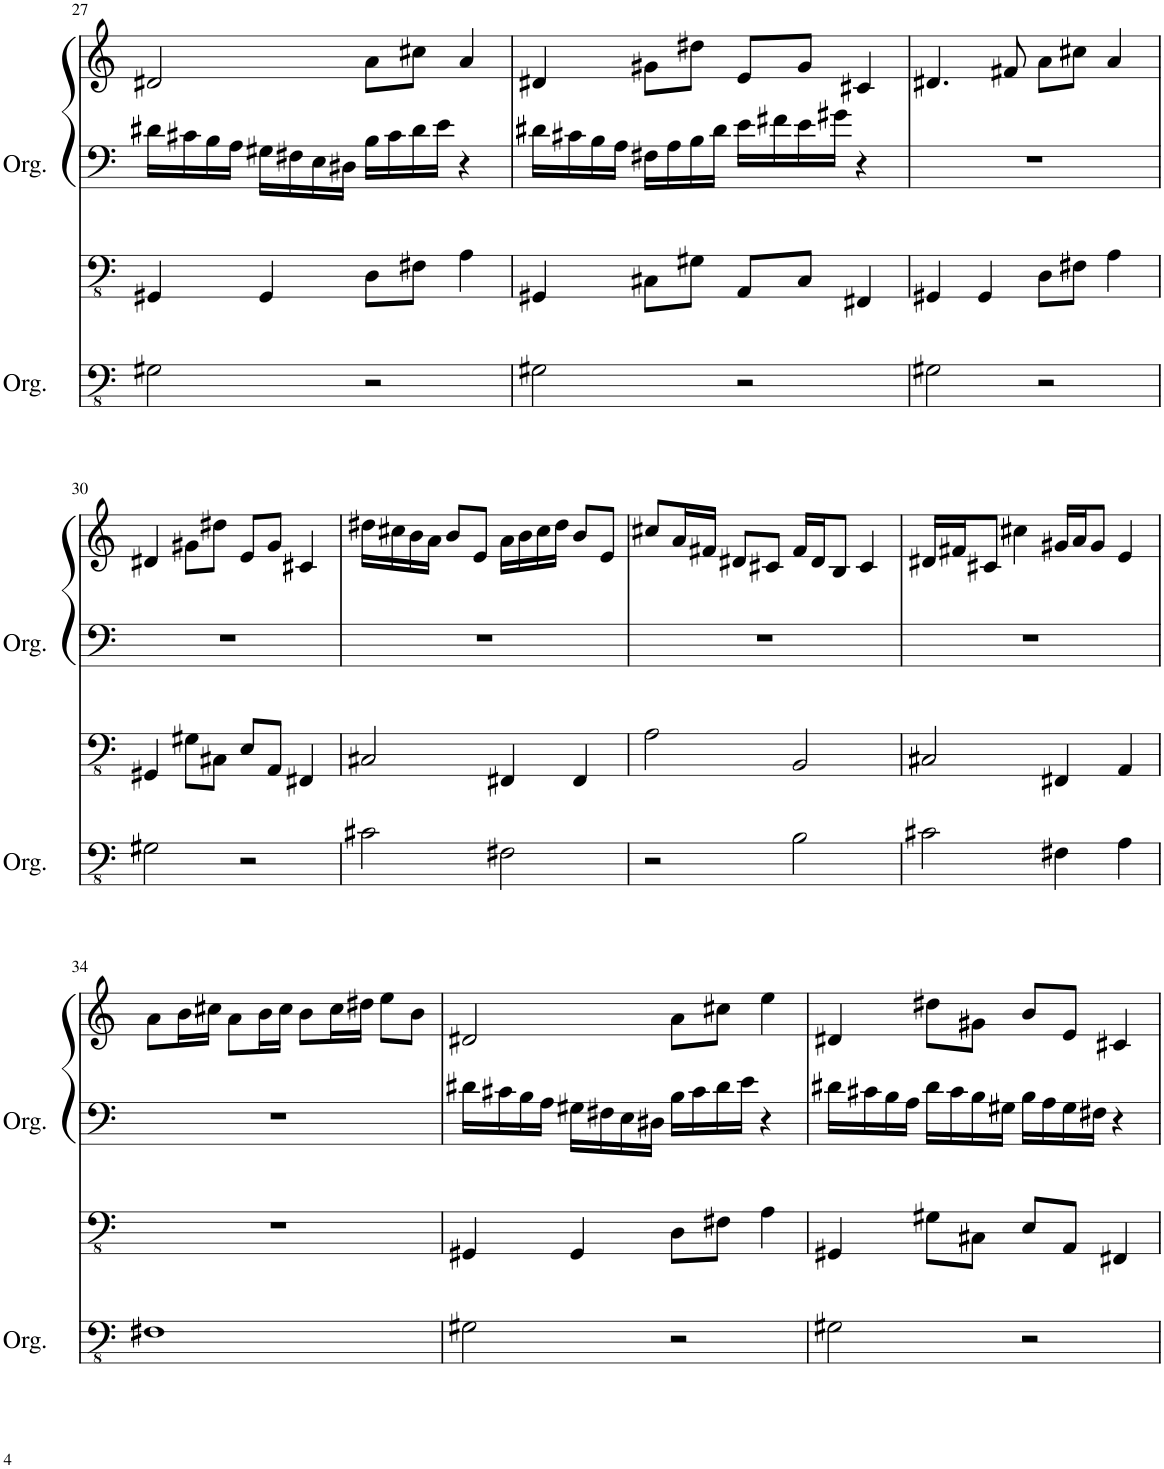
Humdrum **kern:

**kern	**kern	**kern	**kern
*part2	*part1	*part1	*part1
*staff4	*staff3	*staff2	*staff1
*I"Pipe Organ	*I"Pipe Organ	*	*
*I'Org.	*I'Org.	*	*
!!LO:PB:g=z
*clefFv4	*clefFv4	*clefF4	*clefG2
*k[]	*k[]	*k[]	*k[]
*M4/4	*M4/4	*M4/4	*M4/4
=27	=27	=27	=27
2GG#X\	4GGG#X/	16d#X\LL	2d#X/
.	.	16c#X\	.
.	.	16B\	.
.	.	16A\JJ	.
.	4GGG#/	16G#X\LL	.
.	.	16F#X\	.
.	.	16E\	.
.	.	16D#X\JJ	.
2r	8DD\L	16B\LL	8a\L
.	.	16c#\	.
.	8FF#X\J	16d#\	8cc#X\J
.	.	16e\JJ	.
.	4AA\	4r	4a/
=28	=28	=28	=28
2GG#X\	4GGG#X/	16d#X\LL	4d#X/
.	.	16c#X\	.
.	.	16B\	.
.	.	16A\JJ	.
.	8CC#X\L	16F#X\LL	8g#X\L
.	.	16A\	.
.	8GG#X\J	16B\	8dd#X\J
.	.	16d#\JJ	.
2r	8AAA/L	16e\LL	8e/L
.	.	16f#X\	.
.	8CC#/J	16e\	8g#/J
.	.	16g#X\JJ	.
.	4FFF#X/	4r	4c#X/
=29	=29	=29	=29
2GG#X\	4GGG#X/	1r	4.d#X/
.	4GGG#/	.	.
.	.	.	8f#X/
2r	8DD\L	.	8a\L
.	8FF#X\J	.	8cc#X\J
.	4AA\	.	4a/
!!LO:LB:g=z
=30	=30	=30	=30
2GG#X\	4GGG#X/	1r	4d#X/
.	8GG#X\L	.	8g#X\L
.	8CC#X\J	.	8dd#X\J
2r	8EE/L	.	8e/L
.	8AAA/J	.	8g#/J
.	4FFF#X/	.	4c#X/
=31	=31	=31	=31
2C#X\	2CC#X/	1r	16dd#X\LL
.	.	.	16cc#X\
.	.	.	16b\
.	.	.	16a\JJ
.	.	.	8b/L
.	.	.	8e/J
2FF#X\	4FFF#X/	.	16a\LL
.	.	.	16b\
.	.	.	16cc#\
.	.	.	16dd#\JJ
.	4FFF#/	.	8b/L
.	.	.	8e/J
=32	=32	=32	=32
2r	2AA\	1r	8cc#X/L
.	.	.	16a/L
.	.	.	16f#X/JJ
.	.	.	8d#X/L
.	.	.	8c#X/J
2BB\	2BBB/	.	16f#/LL
.	.	.	16d#/J
.	.	.	8B/J
.	.	.	4c#/
=33	=33	=33	=33
2C#X\	2CC#X/	1r	16d#X/LL
.	.	.	16f#X/J
.	.	.	8c#X/J
.	.	.	4cc#X\
4FF#X\	4FFF#X/	.	16g#X/LL
.	.	.	16a/J
.	.	.	8g#/J
4AA\	4AAA/	.	4e/
!!LO:LB:g=z
=34	=34	=34	=34
1FF#X	1r	1r	8a\L
.	.	.	16b\L
.	.	.	16cc#X\JJ
.	.	.	8a\L
.	.	.	16b\L
.	.	.	16cc#\JJ
.	.	.	8b\L
.	.	.	16cc#\L
.	.	.	16dd#X\JJ
.	.	.	8ee\L
.	.	.	8b\J
=35	=35	=35	=35
2GG#X\	4GGG#X/	16d#X\LL	2d#X/
.	.	16c#X\	.
.	.	16B\	.
.	.	16A\JJ	.
.	4GGG#/	16G#X\LL	.
.	.	16F#X\	.
.	.	16E\	.
.	.	16D#X\JJ	.
2r	8DD\L	16B\LL	8a\L
.	.	16c#\	.
.	8FF#X\J	16d#\	8cc#X\J
.	.	16e\JJ	.
.	4AA\	4r	4ee\
=36	=36	=36	=36
2GG#X\	4GGG#X/	16d#X\LL	4d#X/
.	.	16c#X\	.
.	.	16B\	.
.	.	16A\JJ	.
.	8GG#X\L	16d#\LL	8dd#X\L
.	.	16c#\	.
.	8CC#X\J	16B\	8g#X\J
.	.	16G#X\JJ	.
2r	8EE/L	16B\LL	8b/L
.	.	16A\	.
.	8AAA/J	16G#\	8e/J
.	.	16F#X\JJ	.
.	4FFF#X/	4r	4c#X/
=	=	=	=
*-	*-	*-	*-
